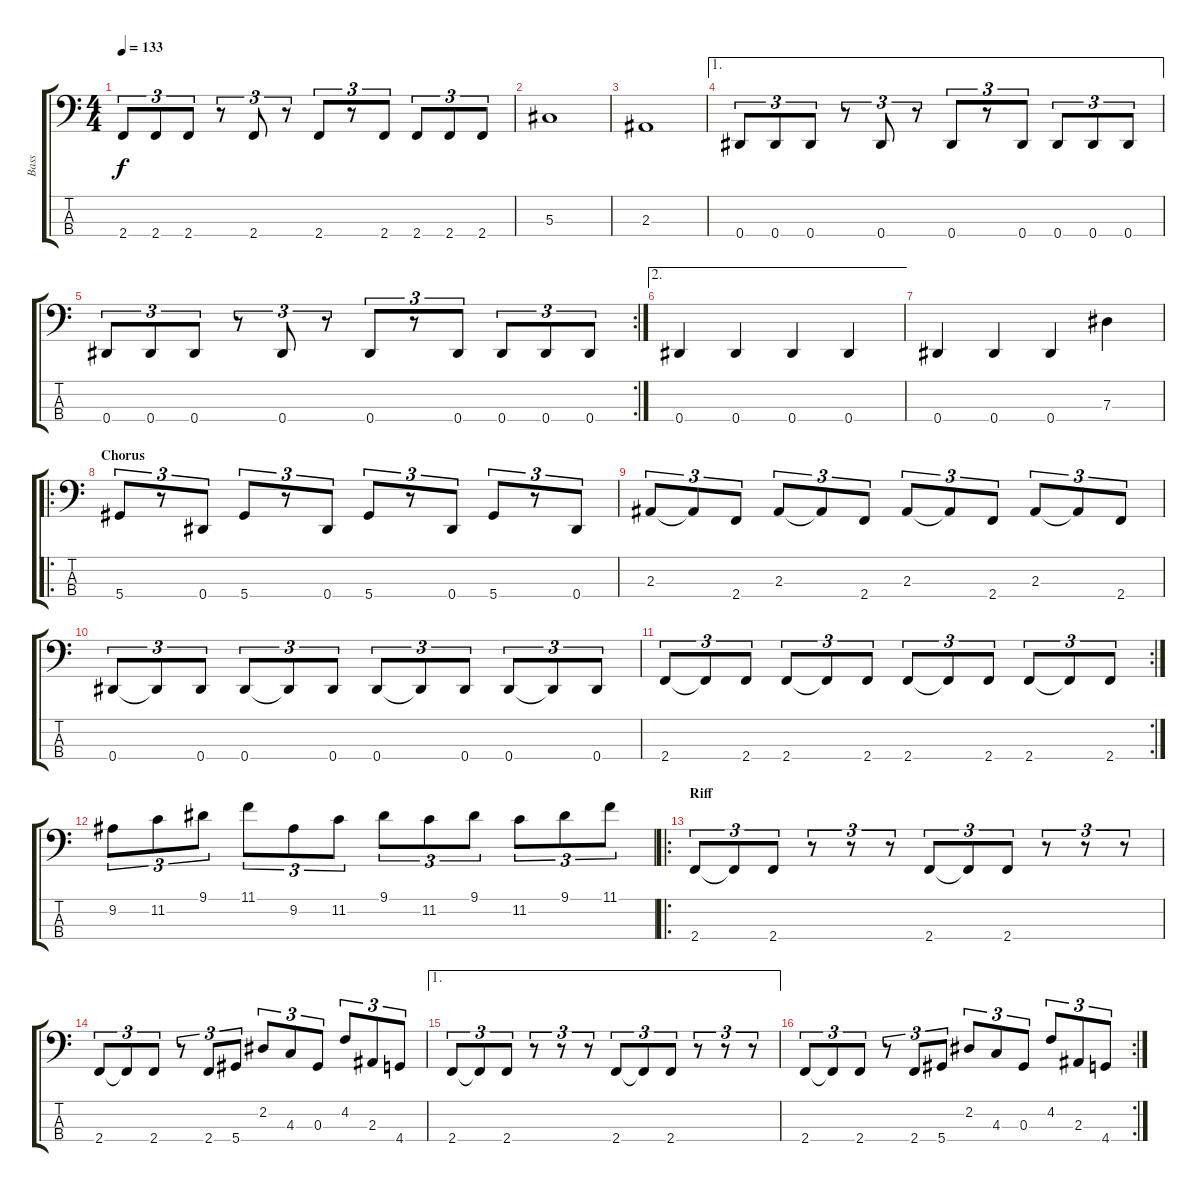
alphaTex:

\track ("Bass" "Bass") {instrument electricbasspick}
\staff {score tabs}
\tuning (Gb2 Db2 Ab1 Eb1) {hide}
\ts (4 4)
\tempo 133
\clef f4
\ks c
2.4.8{tu (3 2) dy f} 2.4.8{tu (3 2)} 2.4.8{tu (3 2)} r.8{tu (3 2)} 2.4.8{tu (3 2)} r.8{tu (3 2)} 2.4.8{tu (3 2)} r.8{tu (3 2)} 2.4.8{tu (3 2)} 2.4.8{tu (3 2)} 2.4.8{tu (3 2)} 2.4.8{tu (3 2)} |
5.3.1 |
2.3.1 |
\ae 1
0.4.8{tu (3 2)} 0.4.8{tu (3 2)} 0.4.8{tu (3 2)} r.8{tu (3 2)} 0.4.8{tu (3 2)} r.8{tu (3 2)} 0.4.8{tu (3 2)} r.8{tu (3 2)} 0.4.8{tu (3 2)} 0.4.8{tu (3 2)} 0.4.8{tu (3 2)} 0.4.8{tu (3 2)} |
\rc 2
0.4.8{tu (3 2)} 0.4.8{tu (3 2)} 0.4.8{tu (3 2)} r.8{tu (3 2)} 0.4.8{tu (3 2)} r.8{tu (3 2)} 0.4.8{tu (3 2)} r.8{tu (3 2)} 0.4.8{tu (3 2)} 0.4.8{tu (3 2)} 0.4.8{tu (3 2)} 0.4.8{tu (3 2)} |
\ae 2
0.4.4 0.4.4 0.4.4 0.4.4 |
0.4.4 0.4.4 0.4.4 7.3.4 |
\ro
\section ("" "Chorus")
5.4.8{tu (3 2)} r.8{tu (3 2)} 0.4.8{tu (3 2)} 5.4.8{tu (3 2)} r.8{tu (3 2)} 0.4.8{tu (3 2)} 5.4.8{tu (3 2)} r.8{tu (3 2)} 0.4.8{tu (3 2)} 5.4.8{tu (3 2)} r.8{tu (3 2)} 0.4.8{tu (3 2)} |
2.3.8{tu (3 2)} 2.3{t}.8{tu (3 2)} 2.4.8{tu (3 2)} 2.3.8{tu (3 2)} 2.3{t}.8{tu (3 2)} 2.4.8{tu (3 2)} 2.3.8{tu (3 2)} 2.3{t}.8{tu (3 2)} 2.4.8{tu (3 2)} 2.3.8{tu (3 2)} 2.3{t}.8{tu (3 2)} 2.4.8{tu (3 2)} |
0.4.8{tu (3 2)} 0.4{t}.8{tu (3 2)} 0.4.8{tu (3 2)} 0.4.8{tu (3 2)} 0.4{t}.8{tu (3 2)} 0.4.8{tu (3 2)} 0.4.8{tu (3 2)} 0.4{t}.8{tu (3 2)} 0.4.8{tu (3 2)} 0.4.8{tu (3 2)} 0.4{t}.8{tu (3 2)} 0.4.8{tu (3 2)} |
\rc 2
2.4.8{tu (3 2)} 2.4{t}.8{tu (3 2)} 2.4.8{tu (3 2)} 2.4.8{tu (3 2)} 2.4{t}.8{tu (3 2)} 2.4.8{tu (3 2)} 2.4.8{tu (3 2)} 2.4{t}.8{tu (3 2)} 2.4.8{tu (3 2)} 2.4.8{tu (3 2)} 2.4{t}.8{tu (3 2)} 2.4.8{tu (3 2)} |
9.2.8{tu (3 2)} 11.2.8{tu (3 2)} 9.1.8{tu (3 2)} 11.1.8{tu (3 2)} 9.2.8{tu (3 2)} 11.2.8{tu (3 2)} 9.1.8{tu (3 2)} 11.2.8{tu (3 2)} 9.1.8{tu (3 2)} 11.2.8{tu (3 2)} 9.1.8{tu (3 2)} 11.1.8{tu (3 2)} |
\ro
\section ("" "Riff")
2.4.8{tu (3 2)} 2.4{t}.8{tu (3 2)} 2.4.8{tu (3 2)} r.8{tu (3 2)} r.8{tu (3 2)} r.8{tu (3 2)} 2.4.8{tu (3 2)} 2.4{t}.8{tu (3 2)} 2.4.8{tu (3 2)} r.8{tu (3 2)} r.8{tu (3 2)} r.8{tu (3 2)} |
2.4.8{tu (3 2)} 2.4{t}.8{tu (3 2)} 2.4.8{tu (3 2)} r.8{tu (3 2)} 2.4.8{tu (3 2)} 5.4.8{tu (3 2)} 2.2.8{tu (3 2)} 4.3.8{tu (3 2)} 0.3.8{tu (3 2)} 4.2.8{tu (3 2)} 2.3.8{tu (3 2)} 4.4.8{tu (3 2)} |
\ae 1
2.4.8{tu (3 2)} 2.4{t}.8{tu (3 2)} 2.4.8{tu (3 2)} r.8{tu (3 2)} r.8{tu (3 2)} r.8{tu (3 2)} 2.4.8{tu (3 2)} 2.4{t}.8{tu (3 2)} 2.4.8{tu (3 2)} r.8{tu (3 2)} r.8{tu (3 2)} r.8{tu (3 2)} |
\rc 2
2.4.8{tu (3 2)} 2.4{t}.8{tu (3 2)} 2.4.8{tu (3 2)} r.8{tu (3 2)} 2.4.8{tu (3 2)} 5.4.8{tu (3 2)} 2.2.8{tu (3 2)} 4.3.8{tu (3 2)} 0.3.8{tu (3 2)} 4.2.8{tu (3 2)} 2.3.8{tu (3 2)} 4.4.8{tu (3 2)}
